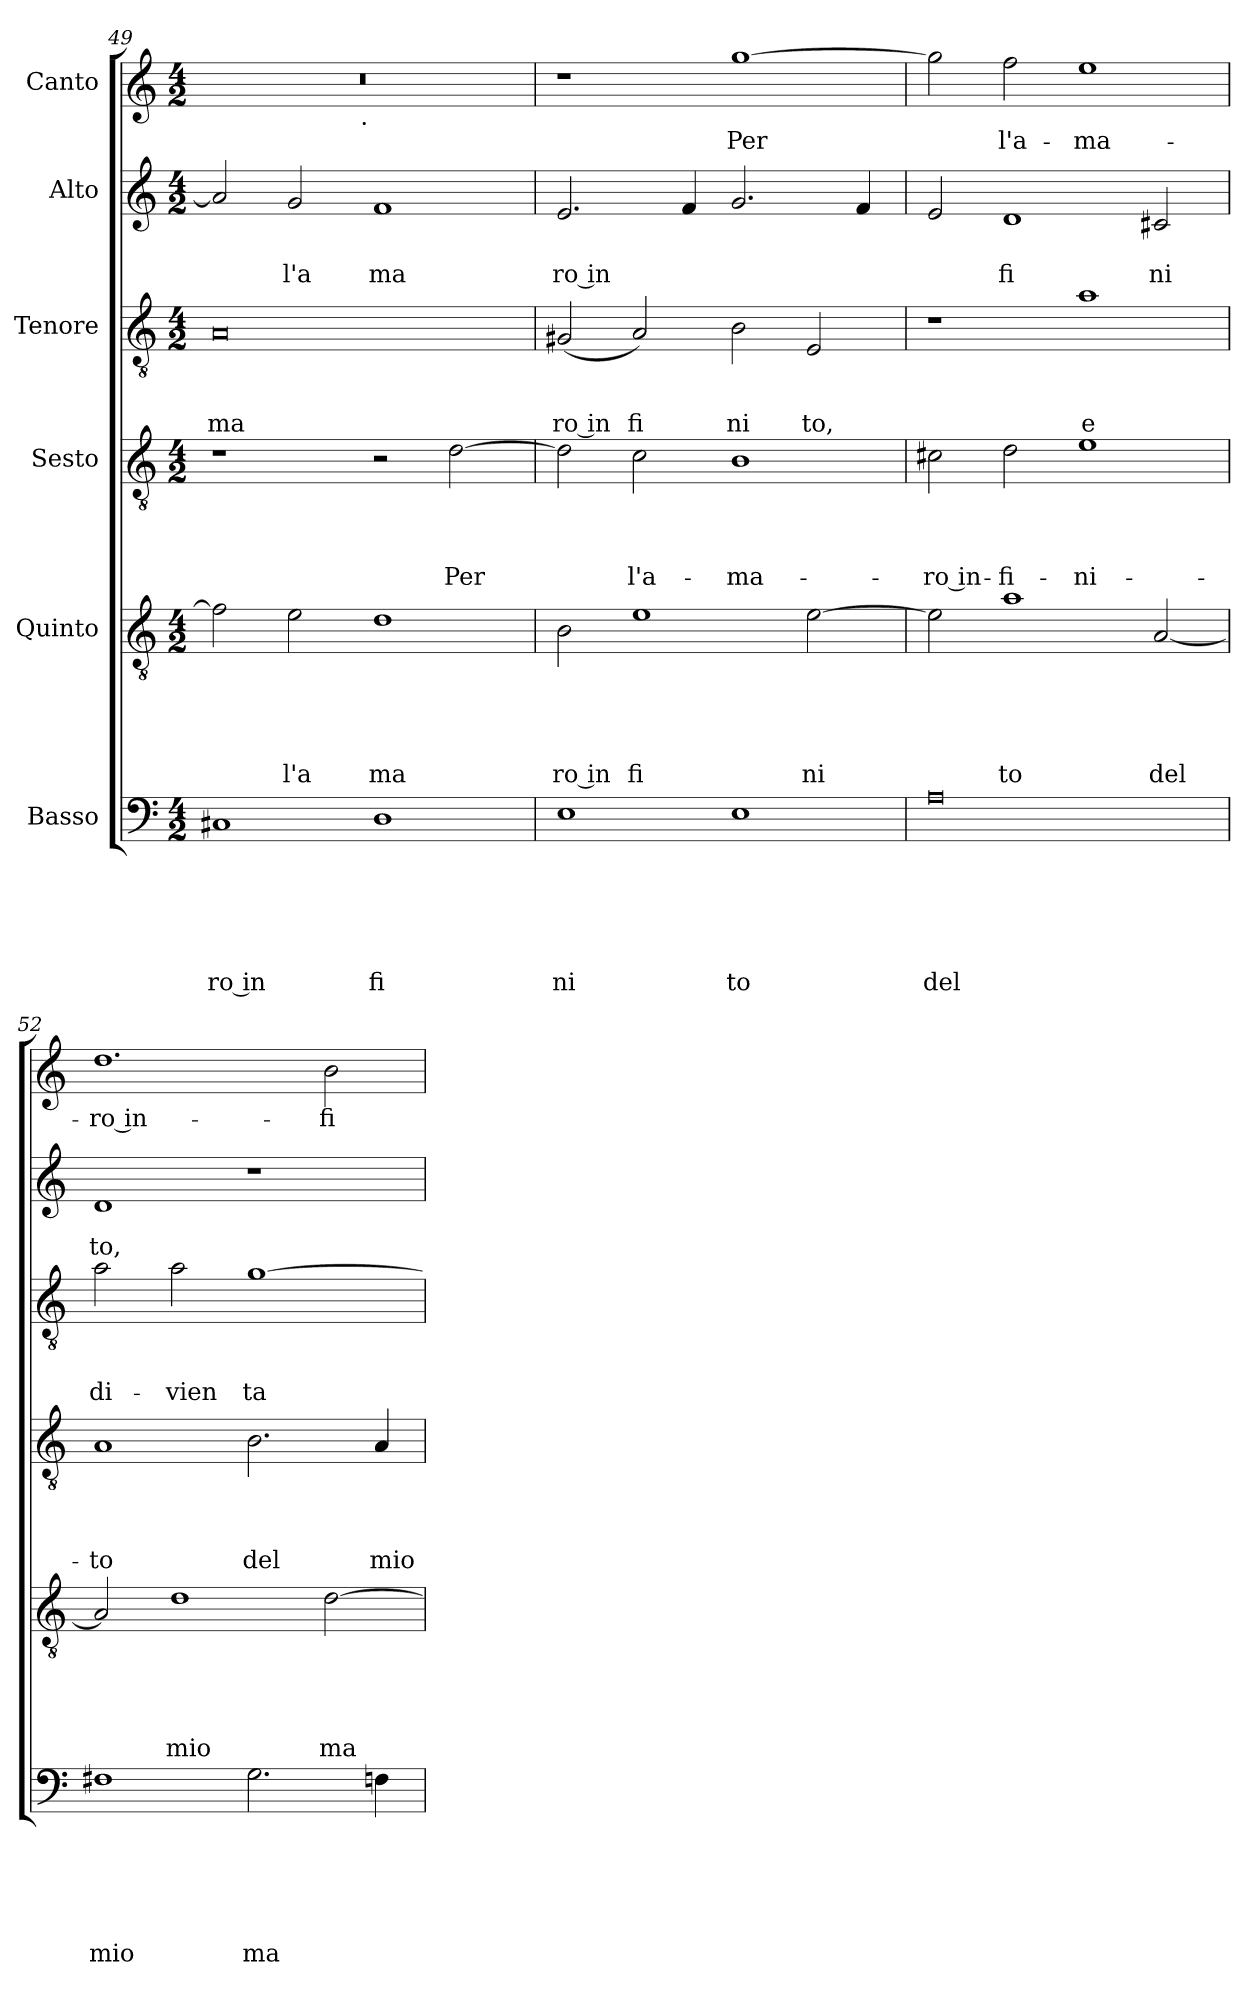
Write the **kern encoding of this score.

**kern	**text	**text	**text	**text	**text	**text	**kern	**text	**text	**text	**text	**text	**kern	**text	**text	**text	**text	**kern	**text	**text	**text	**kern	**text	**text	**kern	**text
*part6	*part6	*part6	*part6	*part6	*part6	*part6	*part5	*part5	*part5	*part5	*part5	*part5	*part4	*part4	*part4	*part4	*part4	*part3	*part3	*part3	*part3	*part2	*part2	*part2	*part1	*part1
*staff6	*staff6	*staff6	*staff6	*staff6	*staff6	*staff6	*staff5	*staff5	*staff5	*staff5	*staff5	*staff5	*staff4	*staff4	*staff4	*staff4	*staff4	*staff3	*staff3	*staff3	*staff3	*staff2	*staff2	*staff2	*staff1	*staff1
*I"Basso	*	*	*	*	*	*	*I"Quinto	*	*	*	*	*	*I"Sesto	*	*	*	*	*I"Tenore	*	*	*	*I"Alto	*	*	*I"Canto	*
*clefF4	*	*	*	*	*	*	*clefGv2	*	*	*	*	*	*clefGv2	*	*	*	*	*clefGv2	*	*	*	*clefG2	*	*	*clefG2	*
*k[]	*	*	*	*	*	*	*k[]	*	*	*	*	*	*k[]	*	*	*	*	*k[]	*	*	*	*k[]	*	*	*k[]	*
*C:	*	*	*	*	*	*	*C:	*	*	*	*	*	*C:	*	*	*	*	*C:	*	*	*	*C:	*	*	*C:	*
*M4/2	*	*	*	*	*	*	*M4/2	*	*	*	*	*	*M4/2	*	*	*	*	*M4/2	*	*	*	*M4/2	*	*	*M4/2	*
=49	=49	=49	=49	=49	=49	=49	=49	=49	=49	=49	=49	=49	=49	=49	=49	=49	=49	=49	=49	=49	=49	=49	=49	=49	=49	=49
!	!	!	!	!	!	!LO:LY:b:rj	!	!	!	!	!	!	!	!	!	!	!	!	!	!	!LO:LY:b	!	!	!	!	!
*	*	*	*	*	*	*	*	*	*	*	*	*	*	*	*	*	*	*	*	*	*	*	*	*	*^	*
1C#X	.	.	.	.	.	ro in	2f\]	.	.	.	.	.	1r	.	.	.	.	0A	.	.	ma	2a/]	.	.	0r	2ryy	.
!	!	!	!	!	!	!	!	!	!	!	!	!LO:LY:b	!	!	!	!	!	!	!	!	!	!	!	!LO:LY:b	!	!	!
.	.	.	.	.	.	.	2e\	.	.	.	.	l'a	.	.	.	.	.	.	.	.	.	2g/	.	l'a	.	4...ryy	.
!	!	!	!	!	!	!	!	!	!	!	!	!	!	!	!	!	!	!	!	!	!	!	!	!	!	!LO:TX:b:t=.	!
.	.	.	.	.	.	.	.	.	.	.	.	.	.	.	.	.	.	.	.	.	.	.	.	.	.	1ryy	.
!	!	!	!	!	!	!LO:LY:b	!	!	!	!	!	!LO:LY:b	!	!	!	!	!	!	!	!	!	!	!	!LO:LY:b	!	!	!
1D	.	.	.	.	.	fi	1d	.	.	.	.	ma	2r	.	.	.	.	.	.	.	.	1f	.	ma	.	.	.
!	!	!	!	!	!	!	!	!	!	!	!	!	!	!	!	!	!LO:LY:b	!	!	!	!	!	!	!	!	!	!
.	.	.	.	.	.	.	.	.	.	.	.	.	[>2d\	.	.	.	Per	.	.	.	.	.	.	.	.	.	.
.	.	.	.	.	.	.	.	.	.	.	.	.	.	.	.	.	.	.	.	.	.	.	.	.	.	32ryy	.
=50	=50	=50	=50	=50	=50	=50	=50	=50	=50	=50	=50	=50	=50	=50	=50	=50	=50	=50	=50	=50	=50	=50	=50	=50	=50	=50	=50
!	!	!	!	!	!	!LO:LY:b	!	!	!	!	!	!LO:LY:b:rj	!	!	!	!	!	!	!	!	!LO:LY:b:rj	!	!	!LO:LY:b	!	!	!
*	*	*	*	*	*	*	*	*	*	*	*	*	*	*	*	*	*	*	*	*	*	*	*	*	*v	*v	*
1E	.	.	.	.	.	ni	2B\	.	.	.	.	ro in	2d\]	.	.	.	.	(2G#X/	.	.	ro in	2.e/	.	ro in	1r	.
!	!	!	!	!	!	!	!	!	!	!	!	!LO:LY:b	!	!	!	!	!LO:LY:b	!	!	!	!LO:LY:b	!	!	!	!	!
.	.	.	.	.	.	.	1e	.	.	.	.	fi	2c\	.	.	.	l'a-	2A/)	.	.	fi	.	.	.	.	.
.	.	.	.	.	.	.	.	.	.	.	.	.	.	.	.	.	.	.	.	.	.	4f/	.	.	.	.
!	!	!	!	!	!	!LO:LY:b	!	!	!	!	!	!	!	!	!	!	!LO:LY:b	!	!	!	!LO:LY:b	!	!	!	!	!LO:LY:b
1E	.	.	.	.	.	to	.	.	.	.	.	.	1B	.	.	.	-ma-	2B\	.	.	ni	2.g/	.	.	[>1gg	Per
!	!	!	!	!	!	!	!	!	!	!	!	!LO:LY:b	!	!	!	!	!	!	!	!	!LO:LY:b	!	!	!	!	!
.	.	.	.	.	.	.	[>2e\	.	.	.	.	ni	.	.	.	.	.	2E/	.	.	to,	.	.	.	.	.
.	.	.	.	.	.	.	.	.	.	.	.	.	.	.	.	.	.	.	.	.	.	4f/	.	.	.	.
=51	=51	=51	=51	=51	=51	=51	=51	=51	=51	=51	=51	=51	=51	=51	=51	=51	=51	=51	=51	=51	=51	=51	=51	=51	=51	=51
!	!	!	!	!	!	!LO:LY:b	!	!	!	!	!	!	!	!	!	!	!LO:LY:b:rj	!	!	!	!	!	!	!	!	!
0A	.	.	.	.	.	del	2e\]	.	.	.	.	.	2c#X\	.	.	.	-ro in-	1r	.	.	.	2e/	.	.	2gg\]	.
!	!	!	!	!	!	!	!	!	!	!	!	!LO:LY:b	!	!	!	!	!LO:LY:b	!	!	!	!	!	!	!LO:LY:b	!	!LO:LY:b
.	.	.	.	.	.	.	1a	.	.	.	.	to	2d\	.	.	.	-fi-	.	.	.	.	1d	.	fi	2ff\	l'a-
!	!	!	!	!	!	!	!	!	!	!	!	!	!	!	!	!	!LO:LY:b	!	!	!	!LO:LY:b	!	!	!	!	!LO:LY:b
.	.	.	.	.	.	.	.	.	.	.	.	.	1e	.	.	.	-ni-	1a	.	.	e	.	.	.	1ee	-ma-
!	!	!	!	!	!	!	!	!	!	!	!	!LO:LY:b	!	!	!	!	!	!	!	!	!	!	!	!LO:LY:b	!	!
.	.	.	.	.	.	.	[>2A/	.	.	.	.	del	.	.	.	.	.	.	.	.	.	2c#X/	.	ni	.	.
!!LO:LB:g=z
=52	=52	=52	=52	=52	=52	=52	=52	=52	=52	=52	=52	=52	=52	=52	=52	=52	=52	=52	=52	=52	=52	=52	=52	=52	=52	=52
!	!	!	!	!	!	!LO:LY:b	!	!	!	!	!	!	!	!	!	!	!LO:LY:b	!	!	!	!LO:LY:b	!	!	!LO:LY:b	!	!LO:LY:b:rj
1F#X	.	.	.	.	.	mio	2A/]	.	.	.	.	.	1A	.	.	.	-to	2a\	.	.	di-	1d	.	to,	1.dd	-ro in-
!	!	!	!	!	!	!	!	!	!	!	!	!LO:LY:b	!	!	!	!	!	!	!	!	!LO:LY:b	!	!	!	!	!
.	.	.	.	.	.	.	1d	.	.	.	.	mio	.	.	.	.	.	2a\	.	.	-vien	.	.	.	.	.
!	!	!	!	!	!	!LO:LY:b	!	!	!	!	!	!	!	!	!	!	!LO:LY:b	!	!	!	!LO:LY:b	!	!	!	!	!
2.G\	.	.	.	.	.	ma	.	.	.	.	.	.	2.B\	.	.	.	del	[>1g	.	.	ta-	1r	.	.	.	.
!	!	!	!	!	!	!	!	!	!	!	!	!LO:LY:b	!	!	!	!	!	!	!	!	!	!	!	!	!	!LO:LY:b
.	.	.	.	.	.	.	[>2d\	.	.	.	.	ma	.	.	.	.	.	.	.	.	.	.	.	.	2b\	-fi-
!	!	!	!	!	!	!	!	!	!	!	!	!	!	!	!	!	!LO:LY:b	!	!	!	!	!	!	!	!	!
4Fn\	.	.	.	.	.	.	.	.	.	.	.	.	4A/	.	.	.	mio	.	.	.	.	.	.	.	.	.
=	=	=	=	=	=	=	=	=	=	=	=	=	=	=	=	=	=	=	=	=	=	=	=	=	=	=
*-	*-	*-	*-	*-	*-	*-	*-	*-	*-	*-	*-	*-	*-	*-	*-	*-	*-	*-	*-	*-	*-	*-	*-	*-	*-	*-
